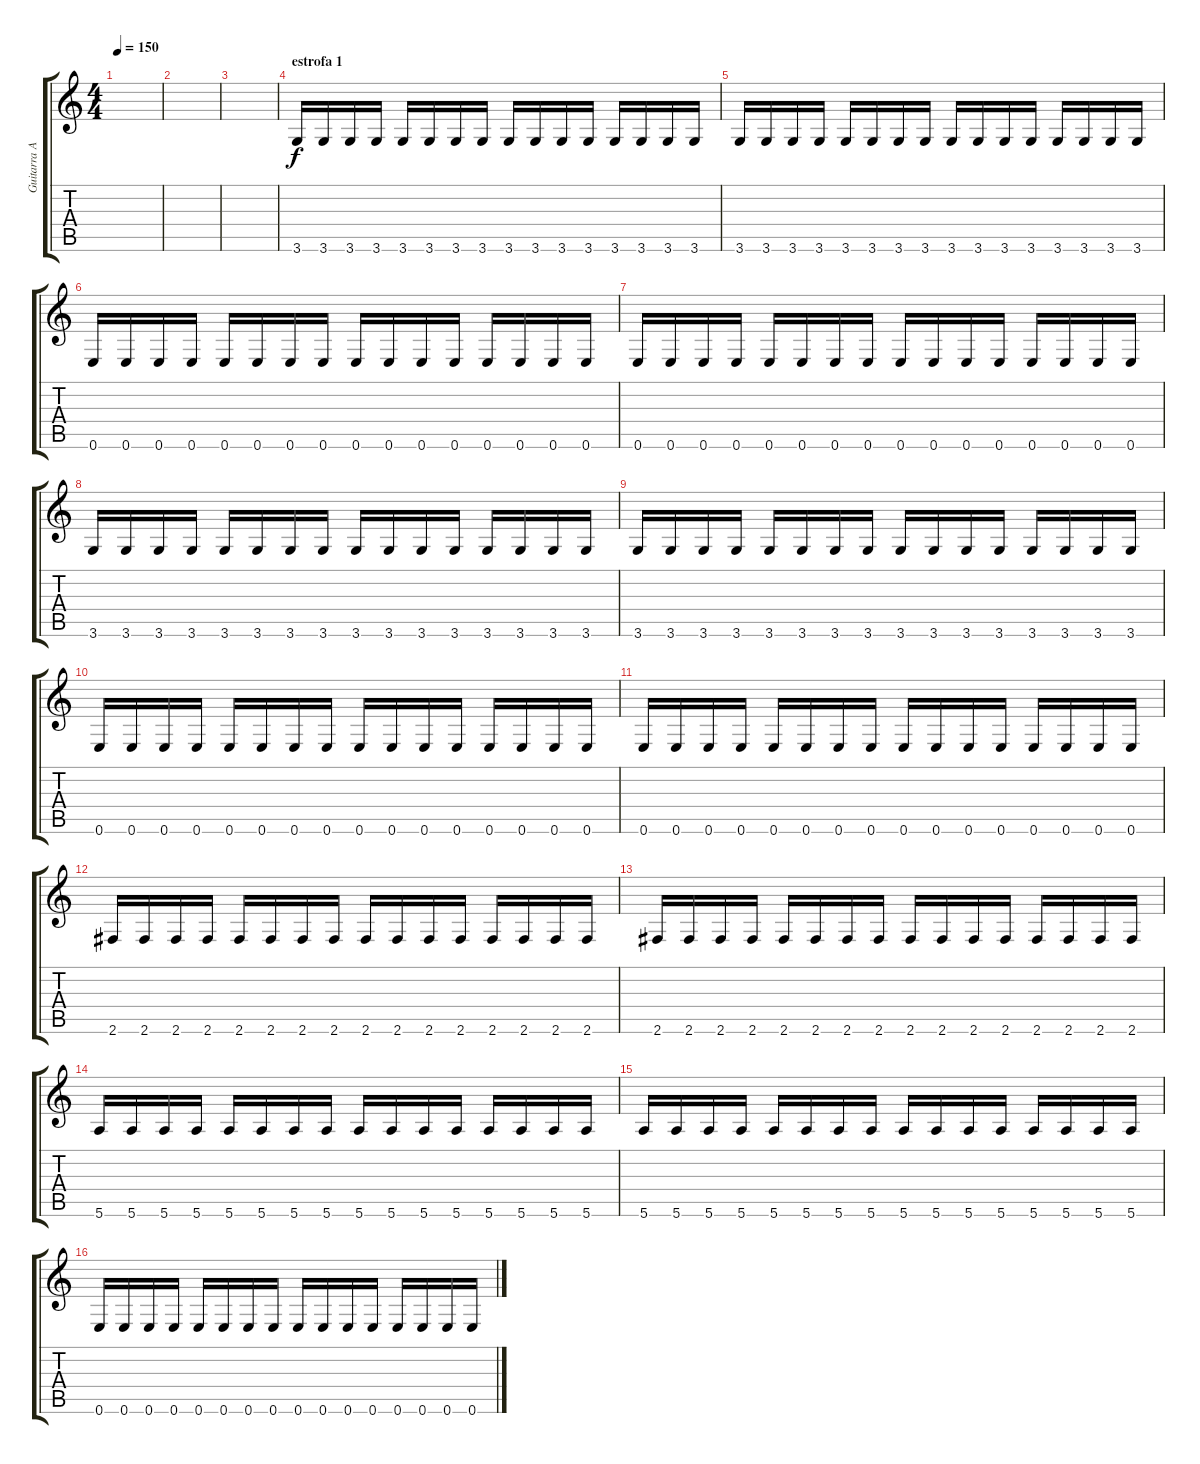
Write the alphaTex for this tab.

\track ("Guitarra Ayuda 2" "Guitarra A") {instrument distortionguitar}
\staff {score tabs}
\tuning (E4 B3 G3 D3 A2 E2) {hide}
\ts (4 4)
\tempo 150
\clef g2
\ks c
|
|
|
\section ("" "estrofa 1")
3.6.16 3.6.16 3.6.16 3.6.16 3.6.16 3.6.16 3.6.16 3.6.16 3.6.16 3.6.16 3.6.16 3.6.16 3.6.16 3.6.16 3.6.16 3.6.16 |
3.6.16 3.6.16 3.6.16 3.6.16 3.6.16 3.6.16 3.6.16 3.6.16 3.6.16 3.6.16 3.6.16 3.6.16 3.6.16 3.6.16 3.6.16 3.6.16 |
0.6.16 0.6.16 0.6.16 0.6.16 0.6.16 0.6.16 0.6.16 0.6.16 0.6.16 0.6.16 0.6.16 0.6.16 0.6.16 0.6.16 0.6.16 0.6.16 |
0.6.16 0.6.16 0.6.16 0.6.16 0.6.16 0.6.16 0.6.16 0.6.16 0.6.16 0.6.16 0.6.16 0.6.16 0.6.16 0.6.16 0.6.16 0.6.16 |
3.6.16 3.6.16 3.6.16 3.6.16 3.6.16 3.6.16 3.6.16 3.6.16 3.6.16 3.6.16 3.6.16 3.6.16 3.6.16 3.6.16 3.6.16 3.6.16 |
3.6.16 3.6.16 3.6.16 3.6.16 3.6.16 3.6.16 3.6.16 3.6.16 3.6.16 3.6.16 3.6.16 3.6.16 3.6.16 3.6.16 3.6.16 3.6.16 |
0.6.16 0.6.16 0.6.16 0.6.16 0.6.16 0.6.16 0.6.16 0.6.16 0.6.16 0.6.16 0.6.16 0.6.16 0.6.16 0.6.16 0.6.16 0.6.16 |
0.6.16 0.6.16 0.6.16 0.6.16 0.6.16 0.6.16 0.6.16 0.6.16 0.6.16 0.6.16 0.6.16 0.6.16 0.6.16 0.6.16 0.6.16 0.6.16 |
2.6.16 2.6.16 2.6.16 2.6.16 2.6.16 2.6.16 2.6.16 2.6.16 2.6.16 2.6.16 2.6.16 2.6.16 2.6.16 2.6.16 2.6.16 2.6.16 |
2.6.16 2.6.16 2.6.16 2.6.16 2.6.16 2.6.16 2.6.16 2.6.16 2.6.16 2.6.16 2.6.16 2.6.16 2.6.16 2.6.16 2.6.16 2.6.16 |
5.6.16 5.6.16 5.6.16 5.6.16 5.6.16 5.6.16 5.6.16 5.6.16 5.6.16 5.6.16 5.6.16 5.6.16 5.6.16 5.6.16 5.6.16 5.6.16 |
5.6.16 5.6.16 5.6.16 5.6.16 5.6.16 5.6.16 5.6.16 5.6.16 5.6.16 5.6.16 5.6.16 5.6.16 5.6.16 5.6.16 5.6.16 5.6.16 |
0.6.16 0.6.16 0.6.16 0.6.16 0.6.16 0.6.16 0.6.16 0.6.16 0.6.16 0.6.16 0.6.16 0.6.16 0.6.16 0.6.16 0.6.16 0.6.16
